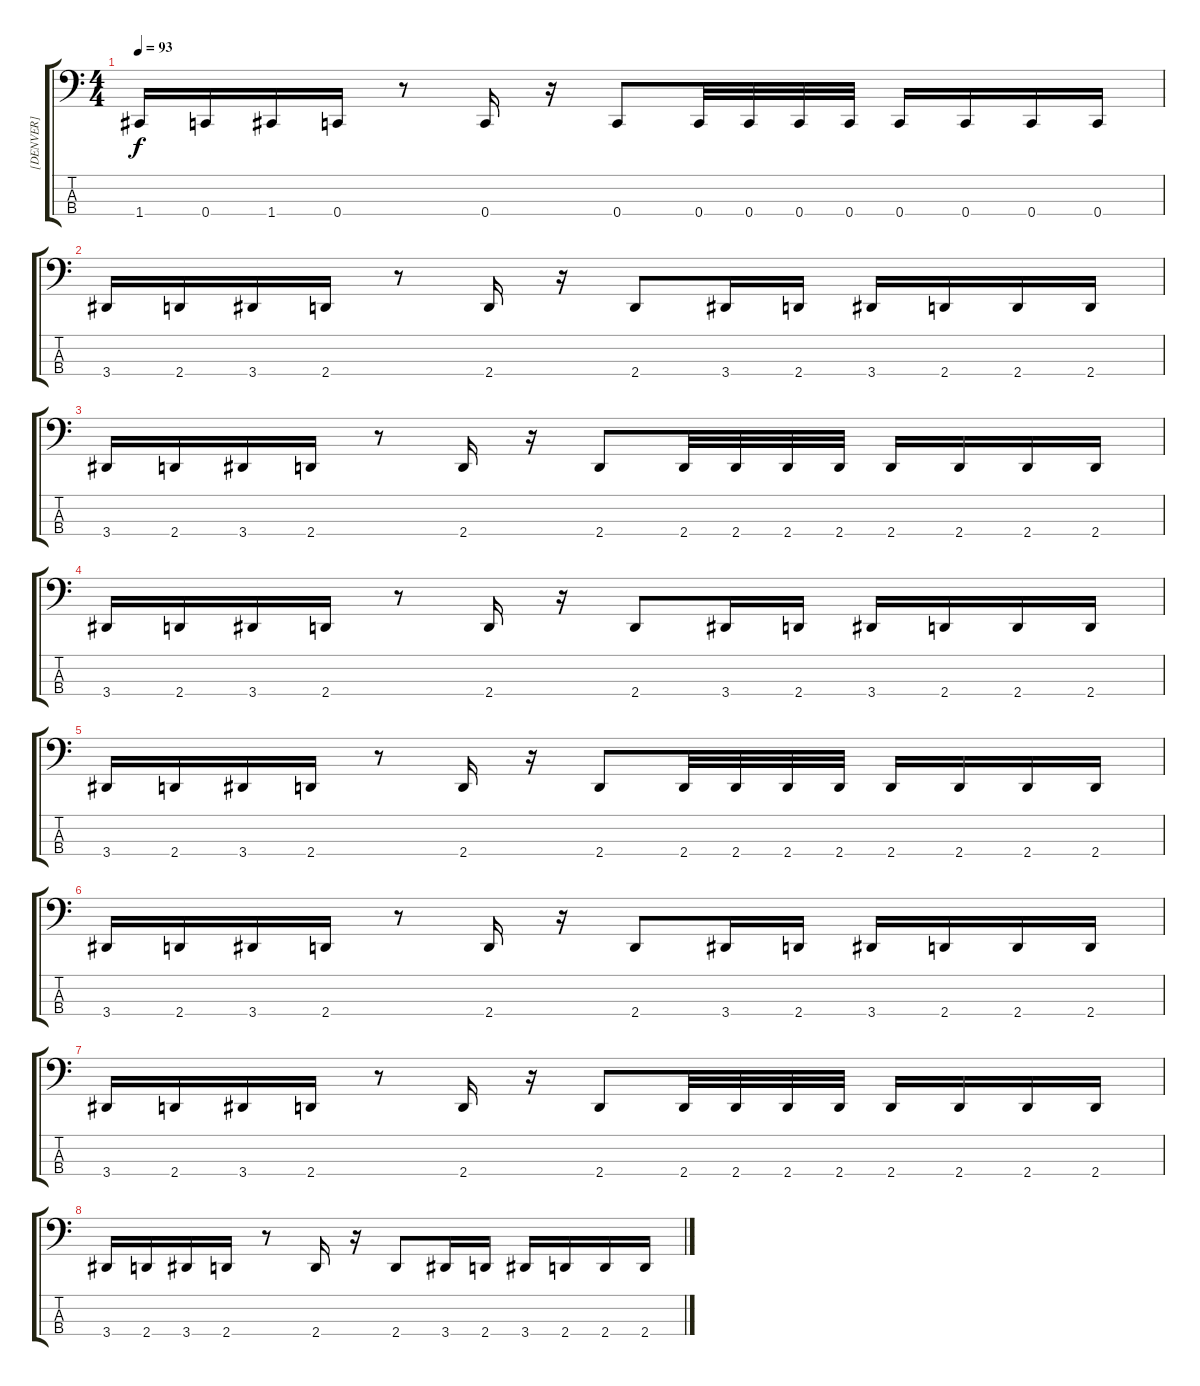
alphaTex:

\track ("[DENVER]" "[DENVER]") {instrument electricbassfinger}
\staff {score tabs}
\tuning (F2 C2 G1 C1) {hide}
\ts (4 4)
\tempo 93
\clef f4
\ks c
1.4.16{dy f} 0.4.16 1.4.16 0.4.16 r.8 0.4.16 r.16 0.4.8 0.4.32 0.4.32 0.4.32 0.4.32 0.4.16 0.4.16 0.4.16 0.4.16 |
3.4.16 2.4.16 3.4.16 2.4.16 r.8 2.4.16 r.16 2.4.8 3.4.16 2.4.16 3.4.16 2.4.16 2.4.16 2.4.16 |
3.4.16 2.4.16 3.4.16 2.4.16 r.8 2.4.16 r.16 2.4.8 2.4.32 2.4.32 2.4.32 2.4.32 2.4.16 2.4.16 2.4.16 2.4.16 |
3.4.16 2.4.16 3.4.16 2.4.16 r.8 2.4.16 r.16 2.4.8 3.4.16 2.4.16 3.4.16 2.4.16 2.4.16 2.4.16 |
3.4.16 2.4.16 3.4.16 2.4.16 r.8 2.4.16 r.16 2.4.8 2.4.32 2.4.32 2.4.32 2.4.32 2.4.16 2.4.16 2.4.16 2.4.16 |
3.4.16 2.4.16 3.4.16 2.4.16 r.8 2.4.16 r.16 2.4.8 3.4.16 2.4.16 3.4.16 2.4.16 2.4.16 2.4.16 |
3.4.16 2.4.16 3.4.16 2.4.16 r.8 2.4.16 r.16 2.4.8 2.4.32 2.4.32 2.4.32 2.4.32 2.4.16 2.4.16 2.4.16 2.4.16 |
3.4.16 2.4.16 3.4.16 2.4.16 r.8 2.4.16 r.16 2.4.8 3.4.16 2.4.16 3.4.16 2.4.16 2.4.16 2.4.16
